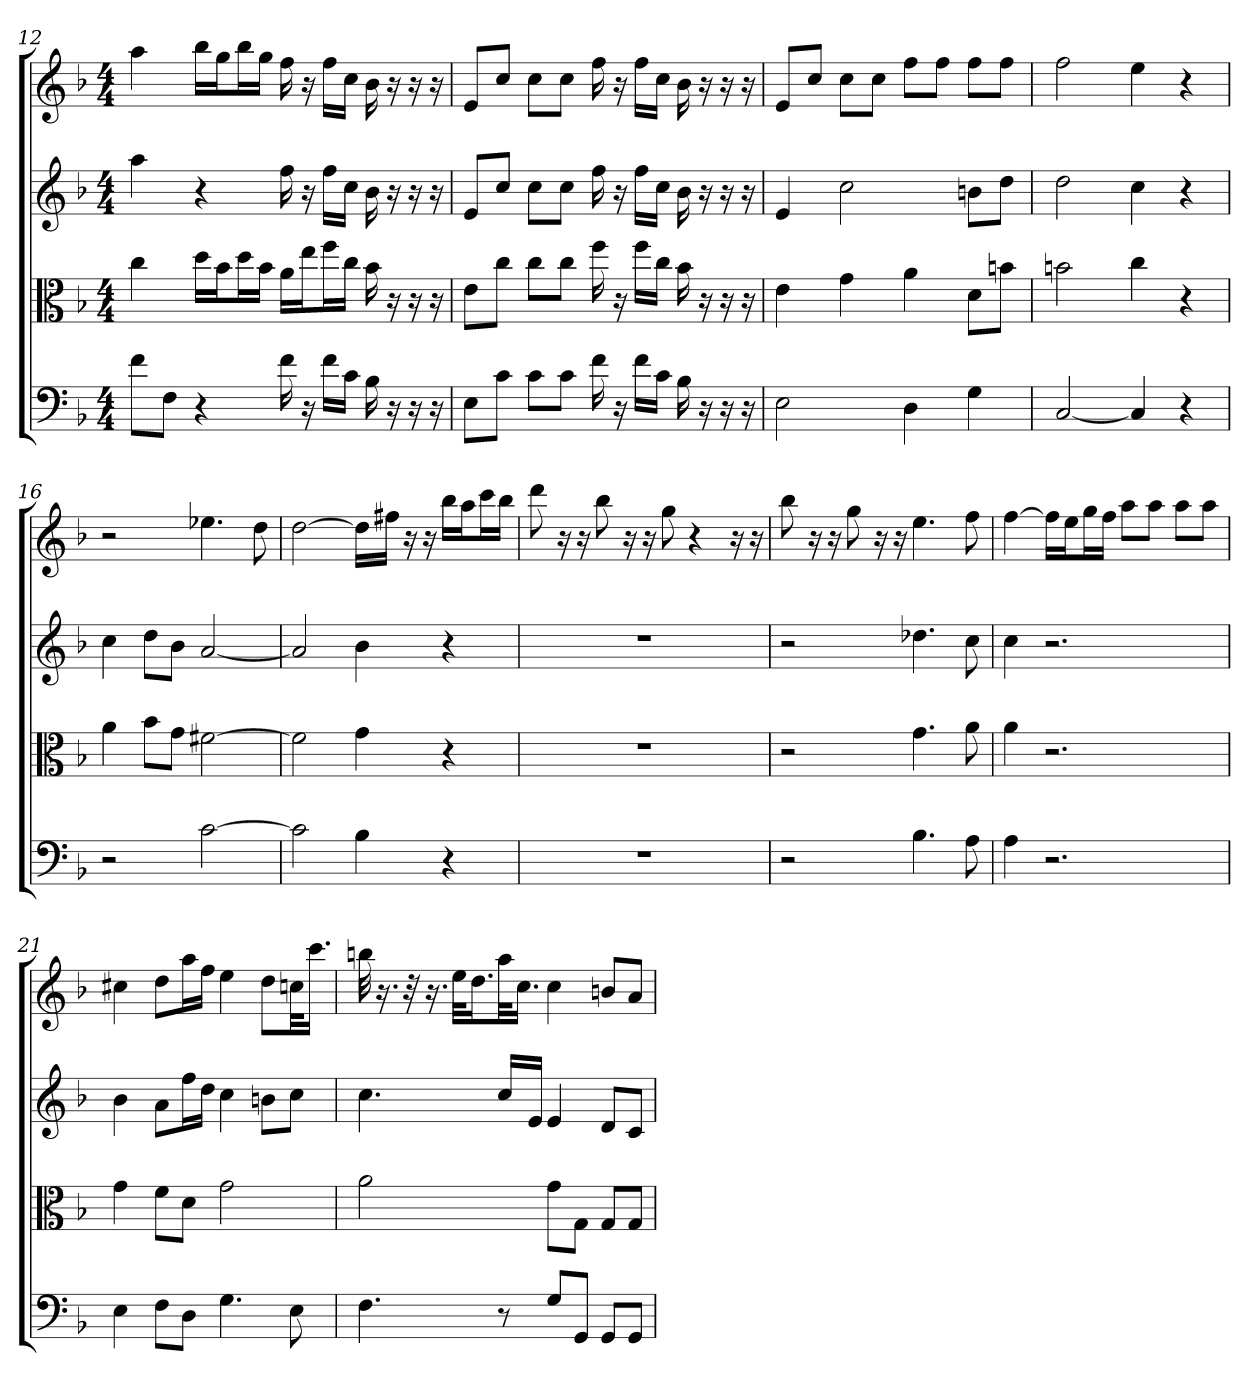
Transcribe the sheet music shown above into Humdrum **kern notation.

**kern	**kern	**kern	**kern
*part4	*part3	*part2	*part1
*staff4	*staff3	*staff2	*staff1
*clefF4	*clefC3	*clefG2	*clefG2
*k[b-]	*k[b-]	*k[b-]	*k[b-]
*F:	*F:	*F:	*F:
*M4/4	*M4/4	*M4/4	*M4/4
=12	=12	=12	=12
8f\L	4cc	4aa	4aa
8F\J	.	.	.
4r	16dd\LL	4r	16bb-\LL
.	16b-\J	.	16gg\J
.	16dd\L	.	16bb-\L
.	16b-\JJ	.	16gg\JJ
16f	16a\LL	16ff	16ff
16r	16ee\J	16r	16r
16f\LL	16ff\L	16ff\LL	16ff\LL
16c\JJ	16cc\JJ	16cc\JJ	16cc\JJ
16B-	16b-	16b-	16b-
16r	16r	16r	16r
16r	16r	16r	16r
16r	16r	16r	16r
=13	=13	=13	=13
8E\L	8e\L	8e/L	8e/L
8c\J	8cc\J	8cc/J	8cc/J
8c\L	8cc\L	8cc\L	8cc\L
8c\J	8cc\J	8cc\J	8cc\J
16f	16ff	16ff	16ff
16r	16r	16r	16r
16f\LL	16ff\LL	16ff\LL	16ff\LL
16c\JJ	16cc\JJ	16cc\JJ	16cc\JJ
16B-	16b-	16b-	16b-
16r	16r	16r	16r
16r	16r	16r	16r
16r	16r	16r	16r
=14	=14	=14	=14
2E	4e	4e	8e/L
.	.	.	8cc/J
.	4g	2cc	8cc\L
.	.	.	8cc\J
4D	4a	.	8ff\L
.	.	.	8ff\J
4G	8d\L	8bn\L	8ff\L
.	8bn\J	8dd\J	8ff\J
=15	=15	=15	=15
[2C	2bn	2dd	2ff
4C]	4cc	4cc	4ee
4r	4r	4r	4r
=16	=16	=16	=16
2r	4a	4cc	2r
.	8b-\L	8dd\L	.
.	8g\J	8b-\J	.
[2c	[2f#X	[2a	4.ee-X
.	.	.	8dd
=17	=17	=17	=17
2c]	2f#]	2a]	[2dd
4B-	4g	4b-	16dd\LL]
.	.	.	16ff#X\JJ
.	.	.	16r
.	.	.	16r
4r	4r	4r	16bb-\LL
.	.	.	16aa\J
.	.	.	16ccc\L
.	.	.	16bb-\JJ
=18	=18	=18	=18
1r	1r	1r	8ddd
.	.	.	16r
.	.	.	16r
.	.	.	8bb-
.	.	.	16r
.	.	.	16r
.	.	.	8gg
.	.	.	4r
.	.	.	16r
.	.	.	16r
=19	=19	=19	=19
2r	2r	2r	8bb-
.	.	.	16r
.	.	.	16r
.	.	.	8gg
.	.	.	16r
.	.	.	16r
4.B-	4.g	4.dd-X	4.ee
8A	8a	8cc	8ff
=20	=20	=20	=20
4A	4a	4cc	[4ff
2.r	2.r	2.r	16ff\LL]
.	.	.	16ee\J
.	.	.	16gg\L
.	.	.	16ff\JJ
.	.	.	8aa\L
.	.	.	8aa\J
.	.	.	8aa\L
.	.	.	8aa\J
=21	=21	=21	=21
4E	4g	4b-	4cc#X
8F\L	8f\L	8a\L	8dd\L
8D\J	8d\J	16ff\L	16aa\L
.	.	16dd\JJ	16ff\JJ
4.G	2g	4cc	4ee
.	.	8bn\L	8dd\L
8E	.	8cc\J	32ccn\KL
.	.	.	16.ccc\JJ
=22	=22	=22	=22
4.F	2a	4.cc	32bbn
.	.	.	16.r
.	.	.	32r
.	.	.	16.r
.	.	.	32ee\KLL
.	.	.	16.dd\J
8r	.	16cc/LL	32aa\KL
.	.	.	16.cc\JJ
.	.	16e/JJ	.
8G/L	8g\L	4e	4cc
8GG/J	8G\J	.	.
8GG/L	8G/L	8d/L	8bn/L
8GG/J	8G/J	8c/J	8a/J
=	=	=	=
*-	*-	*-	*-
